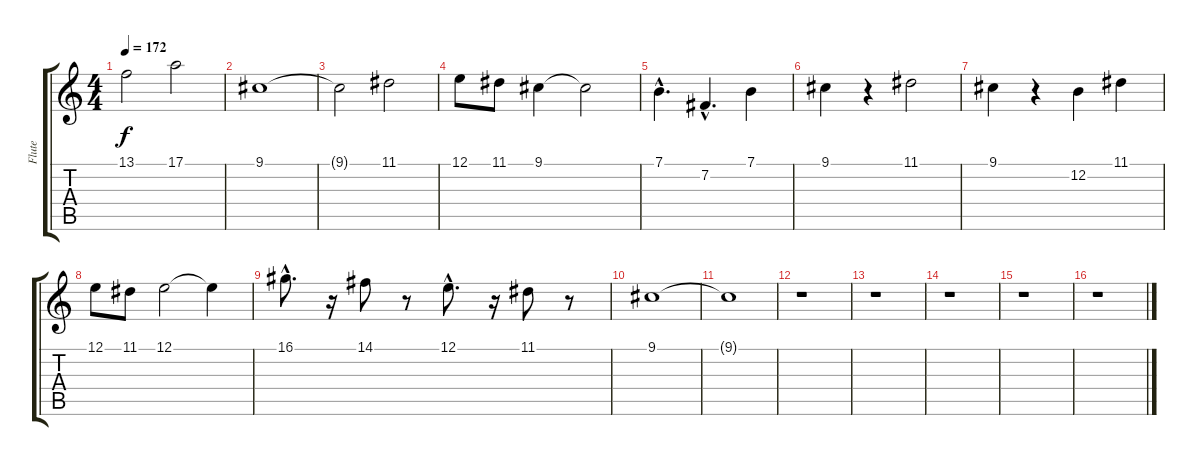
\track ("Flute" "Flute") {instrument flute}
\staff {score tabs}
\tuning (E4 B3 G3 D3 A2 E2) {hide}
\ts (4 4)
\tempo 172
\clef g2
\ks c
13.1.2{dy f} 17.1.2 |
9.1.1 |
9.1{t}.2 11.1.2 |
12.1.8 11.1.8 9.1.4 9.1{t}.2 |
7.1{hac}.4{d} 7.2{hac}.4{d} 7.1.4 |
\section ("" "")
9.1.4 r.4 11.1.2 |
9.1.4 r.4 12.2.4 11.1.4 |
12.1.8 11.1.8 12.1.2 12.1{t}.4 |
16.1{hac}.8{d} r.16 14.1.8 r.8 12.1{hac}.8{d} r.16 11.1.8 r.8 |
\section ("" "")
9.1.1{volume 0} |
9.1{t}.1 |
r.1 |
r.1 |
r.1 |
r.1 |
r.1
